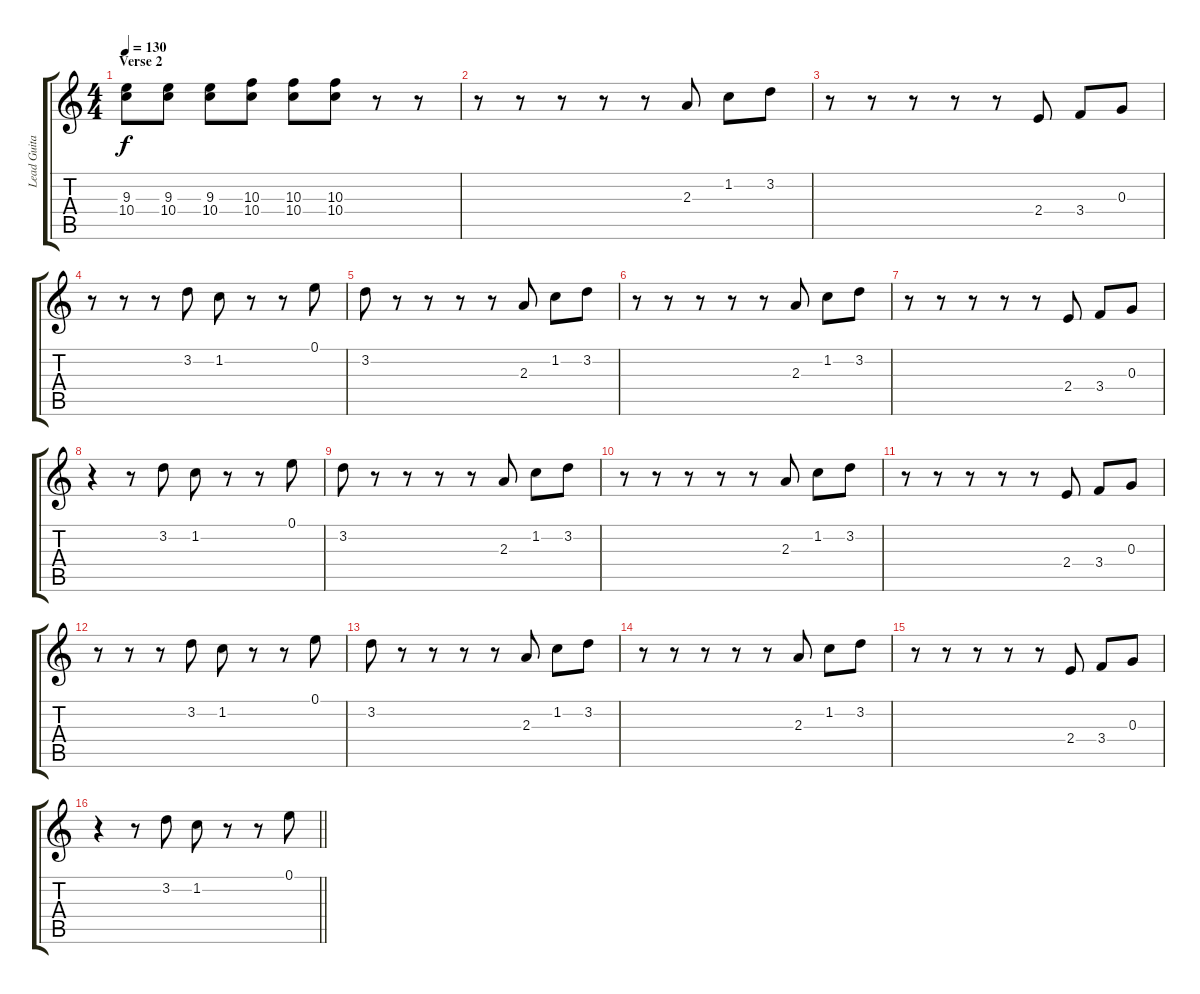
\track ("Lead Guitar" "Lead Guita") {instrument electricguitarclean}
\staff {score tabs}
\tuning (E4 B3 G3 D3 A2 E2) {hide}
\ts (4 4)
\section ("" "Verse 2")
\tempo 130
\clef g2
\ks c
(9.3 10.4).8{dy f} (9.3 10.4).8 (9.3 10.4).8 (10.3 10.4).8 (10.3 10.4).8 (10.3 10.4).8 r.8 r.8 |
r.8 r.8 r.8 r.8 r.8 2.3.8 1.2.8 3.2.8 |
r.8 r.8 r.8 r.8 r.8 2.4.8 3.4.8 0.3.8 |
r.8 r.8 r.8 3.2.8 1.2.8 r.8 r.8 0.1.8 |
3.2.8 r.8 r.8 r.8 r.8 2.3.8 1.2.8 3.2.8 |
r.8 r.8 r.8 r.8 r.8 2.3.8 1.2.8 3.2.8 |
r.8 r.8 r.8 r.8 r.8 2.4.8 3.4.8 0.3.8 |
r.4 r.8 3.2.8 1.2.8 r.8 r.8 0.1.8 |
3.2.8 r.8 r.8 r.8 r.8 2.3.8 1.2.8 3.2.8 |
r.8 r.8 r.8 r.8 r.8 2.3.8 1.2.8 3.2.8 |
r.8 r.8 r.8 r.8 r.8 2.4.8 3.4.8 0.3.8 |
r.8 r.8 r.8 3.2.8 1.2.8 r.8 r.8 0.1.8 |
3.2.8 r.8 r.8 r.8 r.8 2.3.8 1.2.8 3.2.8 |
r.8 r.8 r.8 r.8 r.8 2.3.8 1.2.8 3.2.8 |
r.8 r.8 r.8 r.8 r.8 2.4.8 3.4.8 0.3.8 |
\barLineRight lightlight
r.4 r.8 3.2.8 1.2.8 r.8 r.8 0.1.8
